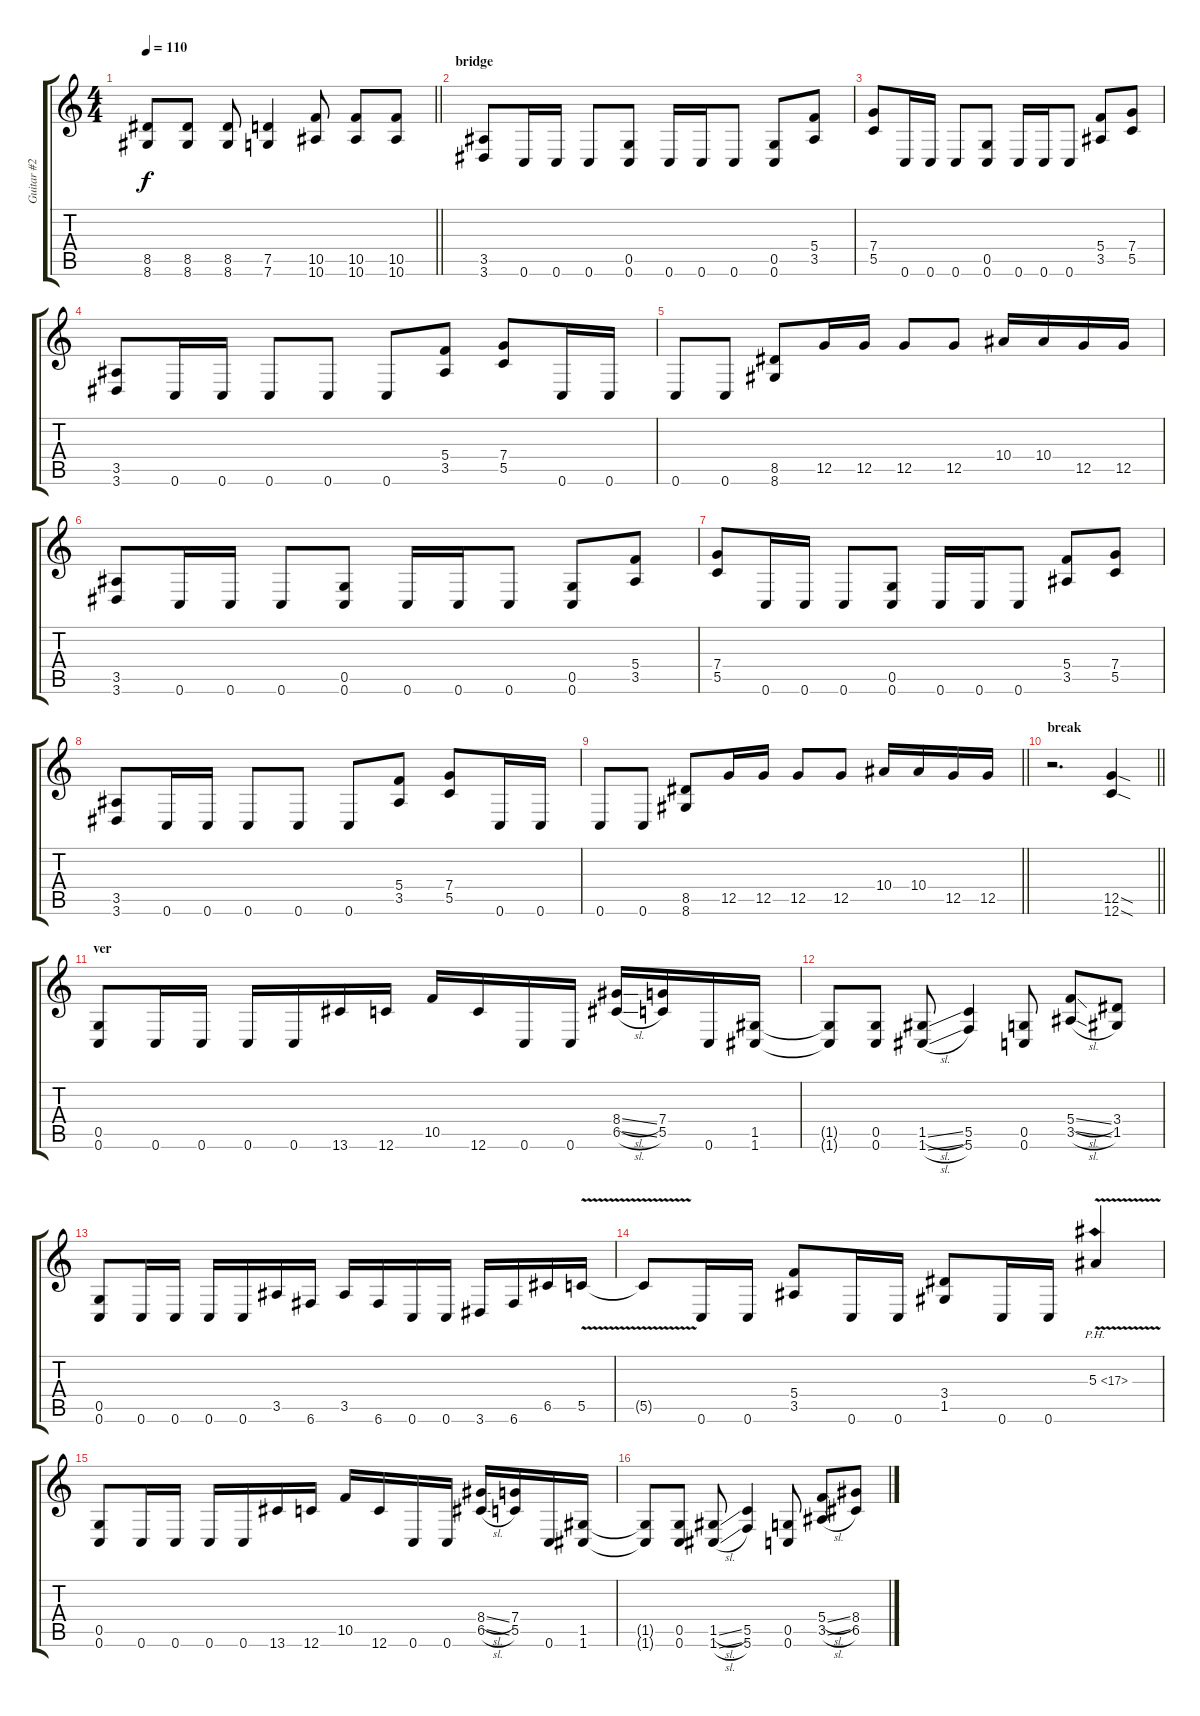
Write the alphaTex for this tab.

\track ("Guitar #2" "Guitar #2") {instrument distortionguitar}
\staff {score tabs}
\tuning (D4 A3 F3 C3 G2 C2) {hide}
\ts (4 4)
\tempo 110
\clef g2
\barLineRight lightlight
\ks c
(8.5{t} 8.6{t}).8{dy f} (8.5 8.6).8 (8.5 8.6).8 (7.5 7.6).4 (10.5 10.6).8 (10.5 10.6).8 (10.5 10.6).8 |
\section ("" "bridge")
(3.5 3.6).8 0.6.16 0.6.16 0.6.8 (0.5 0.6).8 0.6.16 0.6.16 0.6.8 (0.5 0.6).8 (5.4 3.5).8 |
(7.4 5.5).8 0.6.16 0.6.16 0.6.8 (0.5 0.6).8 0.6.16 0.6.16 0.6.8 (5.4 3.5).8 (7.4 5.5).8 |
(3.5 3.6).8 0.6.16 0.6.16 0.6.8 0.6.8 0.6.8 (5.4 3.5).8 (7.4 5.5).8 0.6.16 0.6.16 |
0.6.8 0.6.8 (8.5 8.6).8 12.5.16 12.5.16 12.5.8 12.5.8 10.4.16 10.4.16 12.5.16 12.5.16 |
(3.5 3.6).8 0.6.16 0.6.16 0.6.8 (0.5 0.6).8 0.6.16 0.6.16 0.6.8 (0.5 0.6).8 (5.4 3.5).8 |
(7.4 5.5).8 0.6.16 0.6.16 0.6.8 (0.5 0.6).8 0.6.16 0.6.16 0.6.8 (5.4 3.5).8 (7.4 5.5).8 |
(3.5 3.6).8 0.6.16 0.6.16 0.6.8 0.6.8 0.6.8 (5.4 3.5).8 (7.4 5.5).8 0.6.16 0.6.16 |
\barLineRight lightlight
0.6.8 0.6.8 (8.5 8.6).8 12.5.16 12.5.16 12.5.8 12.5.8 10.4.16 10.4.16 12.5.16 12.5.16 |
\section ("" "break")
\barLineRight lightlight
r.2{d} (12.5{sod} 12.6{sod}).4 |
\section ("" "ver")
(0.5 0.6).8 0.6.16 0.6.16 0.6.16 0.6.16 13.6.16 12.6.16 10.5.16 12.6.16 0.6.16 0.6.16 (8.4{sl} 6.5{sl}).16 (7.4 5.5).16 0.6.16 (1.5 1.6).16 |
(1.5{t} 1.6{t}).8 (0.5 0.6).8 (1.5{sl} 1.6{sl}).8 (5.5 5.6).4 (0.5 0.6).8 (5.4{sl} 3.5{sl}).8 (3.4 1.5).8 |
(0.5 0.6).8 0.6.16 0.6.16 0.6.16 0.6.16 3.5.16 6.6.16 3.5.16 6.6.16 0.6.16 0.6.16 3.6.16 6.6.16 6.5.16 5.5{v}.16 |
5.5{t}.8 0.6.16 0.6.16 (5.4 3.5).8 0.6.16 0.6.16 (3.4 1.5).8 0.6.16 0.6.16 5.3{ph 12 v}.4 |
(0.5 0.6).8 0.6.16 0.6.16 0.6.16 0.6.16 13.6.16 12.6.16 10.5.16 12.6.16 0.6.16 0.6.16 (8.4{sl} 6.5{sl}).16 (7.4 5.5).16 0.6.16 (1.5 1.6).16 |
(1.5{t} 1.6{t}).8 (0.5 0.6).8 (1.5{sl} 1.6{sl}).8 (5.5 5.6).4 (0.5 0.6).8 (5.4{sl} 3.5{sl}).8 (8.4 6.5).8
